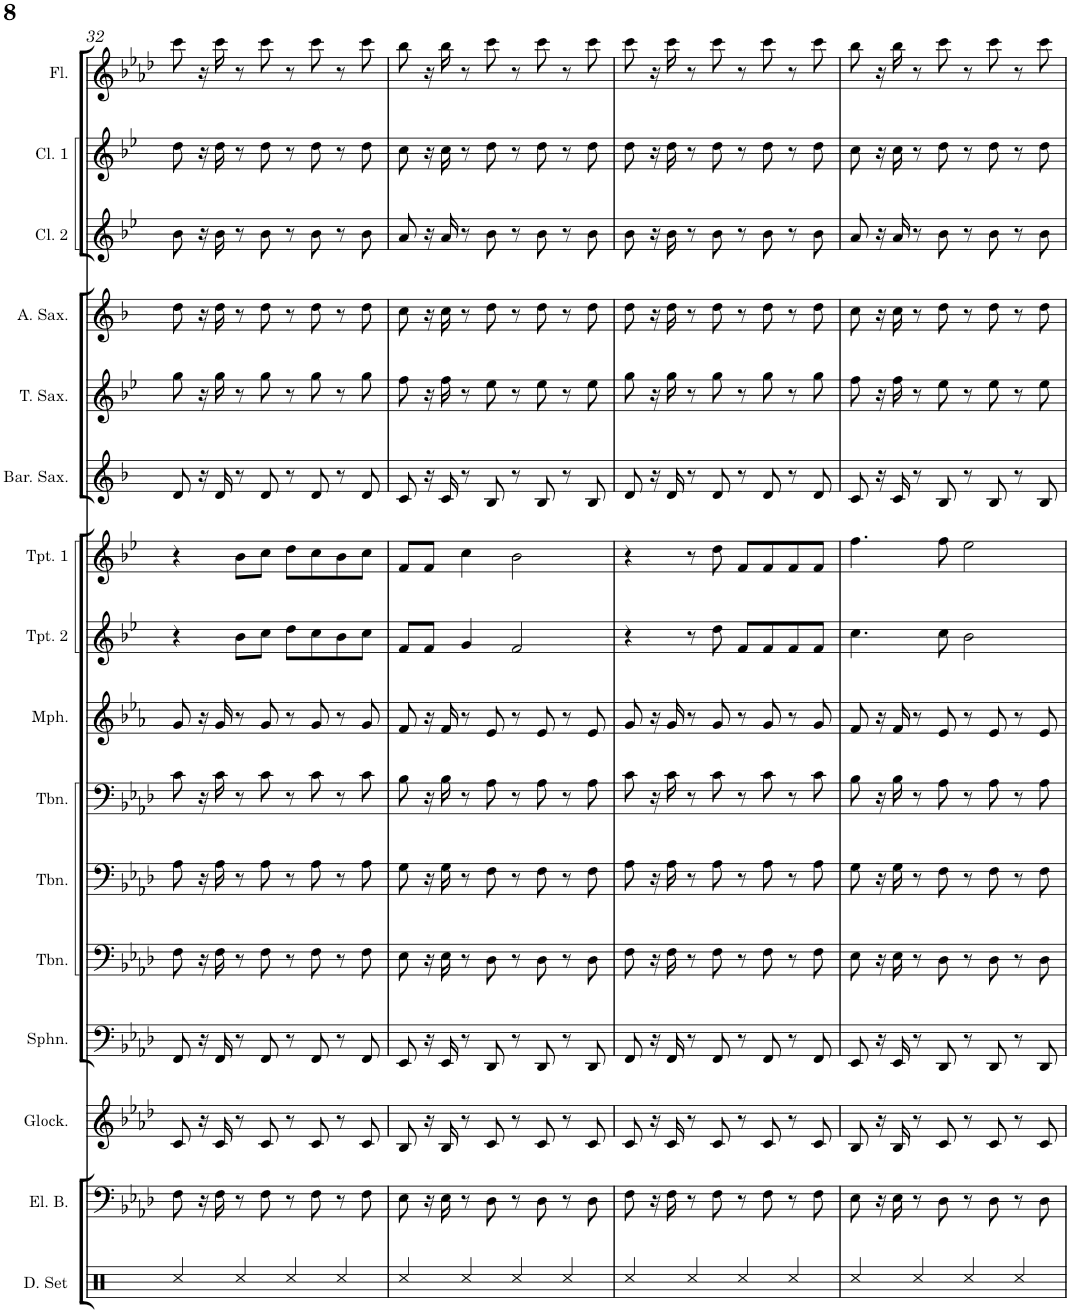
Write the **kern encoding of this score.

**kern	**kern	**kern	**kern	**kern	**kern	**kern	**kern	**kern	**kern	**kern	**kern	**kern	**kern	**kern	**kern
*part16	*part15	*part14	*part13	*part12	*part11	*part10	*part9	*part8	*part7	*part6	*part5	*part4	*part3	*part2	*part1
*staff16	*staff15	*staff14	*staff13	*staff12	*staff11	*staff10	*staff9	*staff8	*staff7	*staff6	*staff5	*staff4	*staff3	*staff2	*staff1
*I"Drumset	*I"Electric Bass	*I"Glockenspiel	*I"Sousaphone	*I"Trombone	*I"Trombone	*I"Trombone	*I"Mellophone	*I"Trumpet 2	*I"Trumpet 1	*I"Baritone Sax	*I"Tenor Sax	*I"Alto Sax	*I"Clarinet 2	*I"Clarinet 1	*I"Flute
*I'D. Set	*I'El. B.	*I'Glock.	*I'Sphn.	*I'Tbn.	*I'Tbn.	*I'Tbn.	*I'Mph.	*I'Tpt. 2	*I'Tpt. 1	*I'Bar. Sax.	*I'T. Sax.	*I'A. Sax.	*I'Cl. 2	*I'Cl. 1	*I'Fl.
!!LO:PB:g=z
*clefX	*clefF4	*clefG2	*clefF4	*clefF4	*clefF4	*clefF4	*clefG2	*clefG2	*clefG2	*clefG2	*clefG2	*clefG2	*clefG2	*clefG2	*clefG2
*	*Trd7c12	*Trd-14c-24	*	*	*	*	*Trd4c7	*Trd1c2	*Trd1c2	*Trd12c21	*Trd8c14	*Trd5c9	*Trd1c2	*Trd1c2	*
*k[]	*k[b-e-a-d-]	*k[b-e-a-d-]	*k[b-e-a-d-]	*k[b-e-a-d-]	*k[b-e-a-d-]	*k[b-e-a-d-]	*k[b-e-a-]	*k[b-e-]	*k[b-e-]	*k[b-]	*k[b-e-]	*k[b-]	*k[b-e-]	*k[b-e-]	*k[b-e-a-d-]
*M4/4	*M4/4	*M4/4	*M4/4	*M4/4	*M4/4	*M4/4	*M4/4	*M4/4	*M4/4	*M4/4	*M4/4	*M4/4	*M4/4	*M4/4	*M4/4
=32	=32	=32	=32	=32	=32	=32	=32	=32	=32	=32	=32	=32	=32	=32	=32
4Rcc/	8F\	8c/	8FF/	8F\	8A-\	8c\	8g/	4r	4r	8d/	8gg\	8dd\	8b-\	8dd\	8ccc\
.	16r	16r	16r	16r	16r	16r	16r	.	.	16r	16r	16r	16r	16r	16r
.	16F\	16c/	16FF/	16F\	16A-\	16c\	16g/	.	.	16d/	16gg\	16dd\	16b-\	16dd\	16ccc\
4Rcc/	8r	8r	8r	8r	8r	8r	8r	8b-\L	8b-\L	8r	8r	8r	8r	8r	8r
.	8F\	8c/	8FF/	8F\	8A-\	8c\	8g/	8cc\J	8cc\J	8d/	8gg\	8dd\	8b-\	8dd\	8ccc\
4Rcc/	8r	8r	8r	8r	8r	8r	8r	8dd\L	8dd\L	8r	8r	8r	8r	8r	8r
.	8F\	8c/	8FF/	8F\	8A-\	8c\	8g/	8cc\	8cc\	8d/	8gg\	8dd\	8b-\	8dd\	8ccc\
4Rcc/	8r	8r	8r	8r	8r	8r	8r	8b-\	8b-\	8r	8r	8r	8r	8r	8r
.	8F\	8c/	8FF/	8F\	8A-\	8c\	8g/	8cc\J	8cc\J	8d/	8gg\	8dd\	8b-\	8dd\	8ccc\
=33	=33	=33	=33	=33	=33	=33	=33	=33	=33	=33	=33	=33	=33	=33	=33
4Rcc/	8E-\	8B-/	8EE-/	8E-\	8G\	8B-\	8f/	8f/L	8f/L	8c/	8ff\	8cc\	8a/	8cc\	8bb-\
.	16r	16r	16r	16r	16r	16r	16r	8f/J	8f/J	16r	16r	16r	16r	16r	16r
.	16E-\	16B-/	16EE-/	16E-\	16G\	16B-\	16f/	.	.	16c/	16ff\	16cc\	16a/	16cc\	16bb-\
4Rcc/	8r	8r	8r	8r	8r	8r	8r	4g/	4cc\	8r	8r	8r	8r	8r	8r
.	8D-\	8c/	8DD-/	8D-\	8F\	8A-\	8e-/	.	.	8B-/	8ee-\	8dd\	8b-\	8dd\	8ccc\
4Rcc/	8r	8r	8r	8r	8r	8r	8r	2f/	2b-\	8r	8r	8r	8r	8r	8r
.	8D-\	8c/	8DD-/	8D-\	8F\	8A-\	8e-/	.	.	8B-/	8ee-\	8dd\	8b-\	8dd\	8ccc\
4Rcc/	8r	8r	8r	8r	8r	8r	8r	.	.	8r	8r	8r	8r	8r	8r
.	8D-\	8c/	8DD-/	8D-\	8F\	8A-\	8e-/	.	.	8B-/	8ee-\	8dd\	8b-\	8dd\	8ccc\
=34	=34	=34	=34	=34	=34	=34	=34	=34	=34	=34	=34	=34	=34	=34	=34
4Rcc/	8F\	8c/	8FF/	8F\	8A-\	8c\	8g/	4r	4r	8d/	8gg\	8dd\	8b-\	8dd\	8ccc\
.	16r	16r	16r	16r	16r	16r	16r	.	.	16r	16r	16r	16r	16r	16r
.	16F\	16c/	16FF/	16F\	16A-\	16c\	16g/	.	.	16d/	16gg\	16dd\	16b-\	16dd\	16ccc\
4Rcc/	8r	8r	8r	8r	8r	8r	8r	8r	8r	8r	8r	8r	8r	8r	8r
.	8F\	8c/	8FF/	8F\	8A-\	8c\	8g/	8dd\	8dd\	8d/	8gg\	8dd\	8b-\	8dd\	8ccc\
4Rcc/	8r	8r	8r	8r	8r	8r	8r	8f/L	8f/L	8r	8r	8r	8r	8r	8r
.	8F\	8c/	8FF/	8F\	8A-\	8c\	8g/	8f/	8f/	8d/	8gg\	8dd\	8b-\	8dd\	8ccc\
4Rcc/	8r	8r	8r	8r	8r	8r	8r	8f/	8f/	8r	8r	8r	8r	8r	8r
.	8F\	8c/	8FF/	8F\	8A-\	8c\	8g/	8f/J	8f/J	8d/	8gg\	8dd\	8b-\	8dd\	8ccc\
=35	=35	=35	=35	=35	=35	=35	=35	=35	=35	=35	=35	=35	=35	=35	=35
4Rcc/	8E-\	8B-/	8EE-/	8E-\	8G\	8B-\	8f/	4.cc\	4.ff\	8c/	8ff\	8cc\	8a/	8cc\	8bb-\
.	16r	16r	16r	16r	16r	16r	16r	.	.	16r	16r	16r	16r	16r	16r
.	16E-\	16B-/	16EE-/	16E-\	16G\	16B-\	16f/	.	.	16c/	16ff\	16cc\	16a/	16cc\	16bb-\
4Rcc/	8r	8r	8r	8r	8r	8r	8r	.	.	8r	8r	8r	8r	8r	8r
.	8D-\	8c/	8DD-/	8D-\	8F\	8A-\	8e-/	8cc\	8ff\	8B-/	8ee-\	8dd\	8b-\	8dd\	8ccc\
4Rcc/	8r	8r	8r	8r	8r	8r	8r	2b-\	2ee-\	8r	8r	8r	8r	8r	8r
.	8D-\	8c/	8DD-/	8D-\	8F\	8A-\	8e-/	.	.	8B-/	8ee-\	8dd\	8b-\	8dd\	8ccc\
4Rcc/	8r	8r	8r	8r	8r	8r	8r	.	.	8r	8r	8r	8r	8r	8r
.	8D-\	8c/	8DD-/	8D-\	8F\	8A-\	8e-/	.	.	8B-/	8ee-\	8dd\	8b-\	8dd\	8ccc\
=	=	=	=	=	=	=	=	=	=	=	=	=	=	=	=
*-	*-	*-	*-	*-	*-	*-	*-	*-	*-	*-	*-	*-	*-	*-	*-
